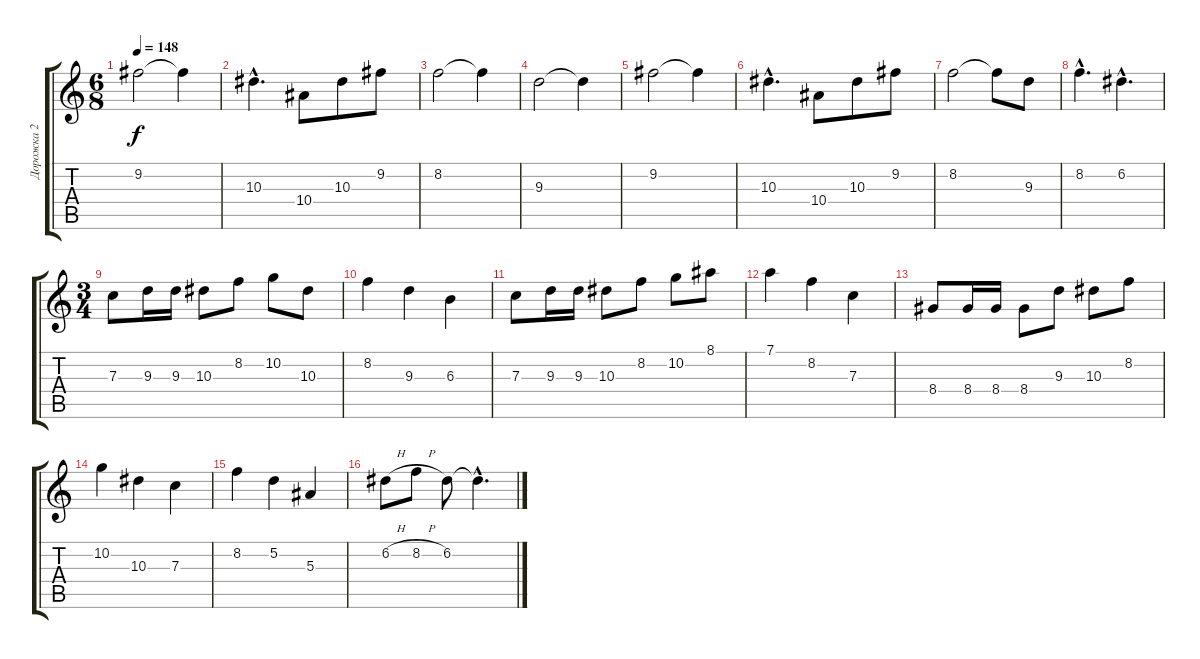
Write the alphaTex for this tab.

\track ("Дорожка 2" "Дорожка 2") {instrument overdrivenguitar}
\staff {score tabs}
\tuning (D4 A3 F3 C3 G2 D2) {hide}
\ts (6 8)
\tempo 148
\clef g2
\ks c
9.2.2{dy f} 9.2{t}.4 |
10.3{hac}.4{d} 10.4.8 10.3.8 9.2.8 |
8.2.2 8.2{t}.4 |
9.3.2 9.3{t}.4 |
9.2.2 9.2{t}.4 |
10.3{hac}.4{d} 10.4.8 10.3.8 9.2.8 |
8.2.2 8.2{t}.8 9.3.8 |
8.2{hac}.4{d} 6.2{hac}.4{d} |
\ts (3 4)
7.3.8 9.3.16 9.3.16 10.3.8 8.2.8 10.2.8 10.3.8 |
8.2.4 9.3.4 6.3.4 |
7.3.8 9.3.16 9.3.16 10.3.8 8.2.8 10.2.8 8.1.8 |
7.1.4 8.2.4 7.3.4 |
8.4.8 8.4.16 8.4.16 8.4.8 9.3.8 10.3.8 8.2.8 |
10.2.4 10.3.4 7.3.4 |
8.2.4 5.2.4 5.3.4 |
6.2{h}.8 8.2{h}.8 6.2.8 6.2{hac t}.4{d}
